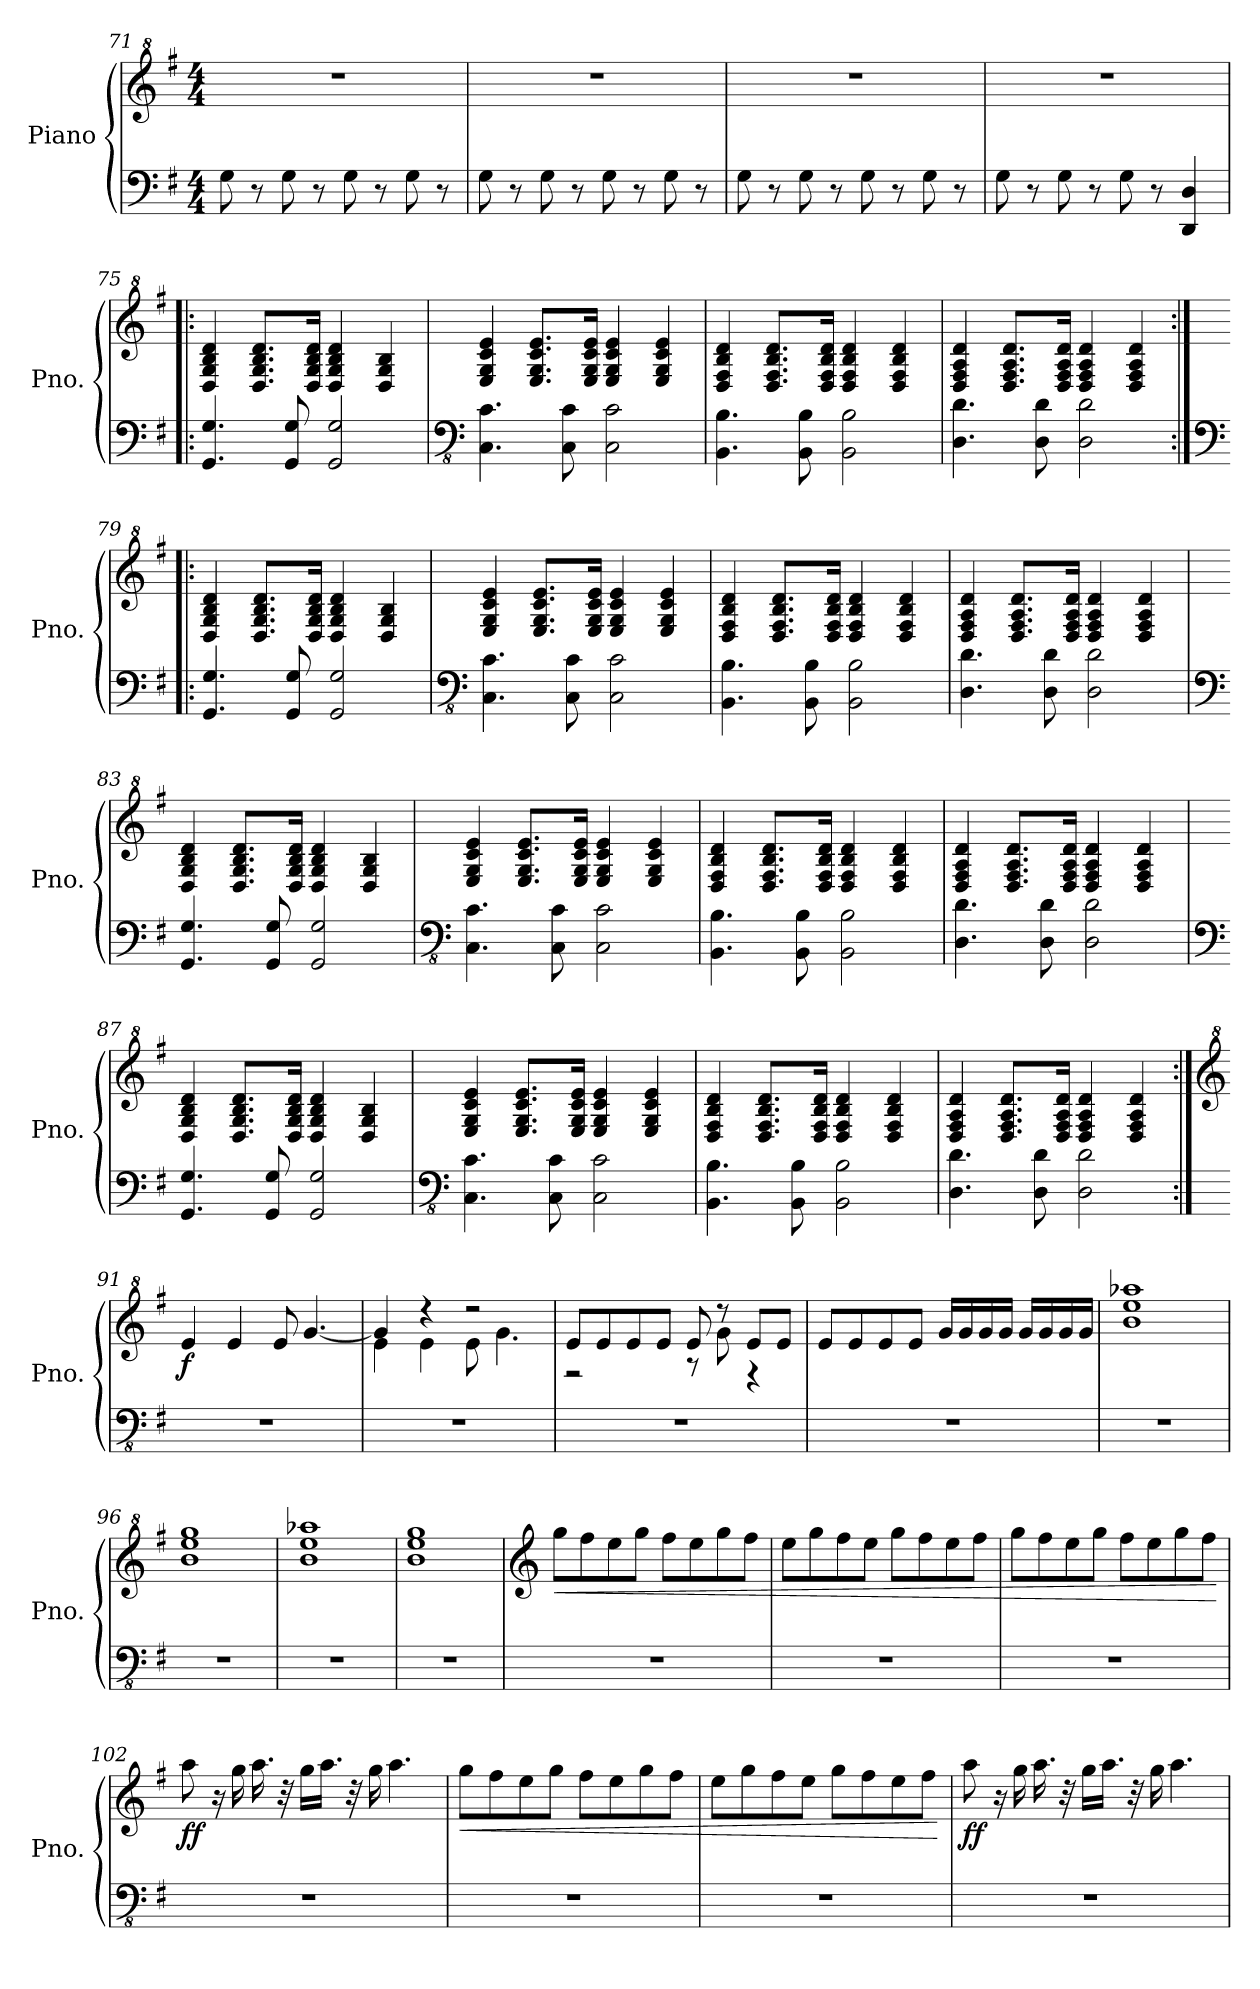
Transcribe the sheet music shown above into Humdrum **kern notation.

**kern	**kern	**dynam
*part1	*part1	*part1
*staff2	*staff1	*staff1/2
*I"Piano	*	*
*I'Pno.	*	*
*clefF4	*clefG^2	*
*k[f#]	*k[f#]	*
*M4/4	*M4/4	*
=71	=71	=71
8G\	1r	.
8r	.	.
8G\	.	.
8r	.	.
8G\	.	.
8r	.	.
8G\	.	.
8r	.	.
!!LO:PB:g=z
=72	=72	=72
*	*MM140	*
8G\	1r	.
8r	.	.
8G\	.	.
8r	.	.
8G\	.	.
8r	.	.
8G\	.	.
8r	.	.
=73	=73	=73
*	*MM130	*
8G\	1r	.
8r	.	.
8G\	.	.
8r	.	.
8G\	.	.
8r	.	.
8G\	.	.
8r	.	.
=74	=74	=74
*	*MM120	*
8G\	1r	.
8r	.	.
8G\	.	.
8r	.	.
8G\	.	.
8r	.	.
4DD/ 4D/	.	.
=75!|:	=75!|:	=75!|:
4.GG/ 4.G/	4d/ 4g/ 4b/ 4dd/	.
.	8.d/ 8.g/ 8.b/ 8.dd/L	.
8GG/ 8G/	.	.
.	16d/ 16g/ 16b/ 16dd/Jk	.
2GG/ 2G/	4d/ 4g/ 4b/ 4dd/	.
.	4d/ 4g/ 4b/	.
=76	=76	=76
*clefFv4	*	*
4.CC\ 4.C\	4e/ 4g/ 4cc/ 4ee/	.
.	8.e/ 8.g/ 8.cc/ 8.ee/L	.
8CC\ 8C\	.	.
.	16e/ 16g/ 16cc/ 16ee/Jk	.
2CC\ 2C\	4e/ 4g/ 4cc/ 4ee/	.
.	4e/ 4g/ 4cc/ 4ee/	.
!!LO:LB:g=z
=77	=77	=77
4.BBB\ 4.BB\	4d/ 4f#/ 4b/ 4dd/	.
.	8.d/ 8.f#/ 8.b/ 8.dd/L	.
8BBB\ 8BB\	.	.
.	16d/ 16f#/ 16b/ 16dd/Jk	.
2BBB\ 2BB\	4d/ 4f#/ 4b/ 4dd/	.
.	4d/ 4f#/ 4b/ 4dd/	.
=78	=78	=78
4.DD\ 4.D\	4d/ 4f#/ 4a/ 4dd/	.
.	8.d/ 8.f#/ 8.a/ 8.dd/L	.
8DD\ 8D\	.	.
.	16d/ 16f#/ 16a/ 16dd/Jk	.
2DD\ 2D\	4d/ 4f#/ 4a/ 4dd/	.
.	4d/ 4f#/ 4a/ 4dd/	.
=79:|!|:	=79:|!|:	=79:|!|:
*clefF4	*	*
4.GG/ 4.G/	4d/ 4g/ 4b/ 4dd/	.
.	8.d/ 8.g/ 8.b/ 8.dd/L	.
8GG/ 8G/	.	.
.	16d/ 16g/ 16b/ 16dd/Jk	.
2GG/ 2G/	4d/ 4g/ 4b/ 4dd/	.
.	4d/ 4g/ 4b/	.
=80	=80	=80
*clefFv4	*	*
4.CC\ 4.C\	4e/ 4g/ 4cc/ 4ee/	.
.	8.e/ 8.g/ 8.cc/ 8.ee/L	.
8CC\ 8C\	.	.
.	16e/ 16g/ 16cc/ 16ee/Jk	.
2CC\ 2C\	4e/ 4g/ 4cc/ 4ee/	.
.	4e/ 4g/ 4cc/ 4ee/	.
=81	=81	=81
4.BBB\ 4.BB\	4d/ 4f#/ 4b/ 4dd/	.
.	8.d/ 8.f#/ 8.b/ 8.dd/L	.
8BBB\ 8BB\	.	.
.	16d/ 16f#/ 16b/ 16dd/Jk	.
2BBB\ 2BB\	4d/ 4f#/ 4b/ 4dd/	.
.	4d/ 4f#/ 4b/ 4dd/	.
!!LO:LB:g=z
=82	=82	=82
4.DD\ 4.D\	4d/ 4f#/ 4a/ 4dd/	.
.	8.d/ 8.f#/ 8.a/ 8.dd/L	.
8DD\ 8D\	.	.
.	16d/ 16f#/ 16a/ 16dd/Jk	.
2DD\ 2D\	4d/ 4f#/ 4a/ 4dd/	.
.	4d/ 4f#/ 4a/ 4dd/	.
=83	=83	=83
*clefF4	*	*
4.GG/ 4.G/	4d/ 4g/ 4b/ 4dd/	.
.	8.d/ 8.g/ 8.b/ 8.dd/L	.
8GG/ 8G/	.	.
.	16d/ 16g/ 16b/ 16dd/Jk	.
2GG/ 2G/	4d/ 4g/ 4b/ 4dd/	.
.	4d/ 4g/ 4b/	.
=84	=84	=84
*clefFv4	*	*
4.CC\ 4.C\	4e/ 4g/ 4cc/ 4ee/	.
.	8.e/ 8.g/ 8.cc/ 8.ee/L	.
8CC\ 8C\	.	.
.	16e/ 16g/ 16cc/ 16ee/Jk	.
2CC\ 2C\	4e/ 4g/ 4cc/ 4ee/	.
.	4e/ 4g/ 4cc/ 4ee/	.
=85	=85	=85
4.BBB\ 4.BB\	4d/ 4f#/ 4b/ 4dd/	.
.	8.d/ 8.f#/ 8.b/ 8.dd/L	.
8BBB\ 8BB\	.	.
.	16d/ 16f#/ 16b/ 16dd/Jk	.
2BBB\ 2BB\	4d/ 4f#/ 4b/ 4dd/	.
.	4d/ 4f#/ 4b/ 4dd/	.
=86	=86	=86
4.DD\ 4.D\	4d/ 4f#/ 4a/ 4dd/	.
.	8.d/ 8.f#/ 8.a/ 8.dd/L	.
8DD\ 8D\	.	.
.	16d/ 16f#/ 16a/ 16dd/Jk	.
2DD\ 2D\	4d/ 4f#/ 4a/ 4dd/	.
.	4d/ 4f#/ 4a/ 4dd/	.
!!LO:LB:g=z
=87	=87	=87
*clefF4	*	*
4.GG/ 4.G/	4d/ 4g/ 4b/ 4dd/	.
.	8.d/ 8.g/ 8.b/ 8.dd/L	.
8GG/ 8G/	.	.
.	16d/ 16g/ 16b/ 16dd/Jk	.
2GG/ 2G/	4d/ 4g/ 4b/ 4dd/	.
.	4d/ 4g/ 4b/	.
=88	=88	=88
*clefFv4	*	*
4.CC\ 4.C\	4e/ 4g/ 4cc/ 4ee/	.
.	8.e/ 8.g/ 8.cc/ 8.ee/L	.
8CC\ 8C\	.	.
.	16e/ 16g/ 16cc/ 16ee/Jk	.
2CC\ 2C\	4e/ 4g/ 4cc/ 4ee/	.
.	4e/ 4g/ 4cc/ 4ee/	.
=89	=89	=89
4.BBB\ 4.BB\	4d/ 4f#/ 4b/ 4dd/	.
.	8.d/ 8.f#/ 8.b/ 8.dd/L	.
8BBB\ 8BB\	.	.
.	16d/ 16f#/ 16b/ 16dd/Jk	.
2BBB\ 2BB\	4d/ 4f#/ 4b/ 4dd/	.
.	4d/ 4f#/ 4b/ 4dd/	.
=90	=90	=90
4.DD\ 4.D\	4d/ 4f#/ 4a/ 4dd/	.
.	8.d/ 8.f#/ 8.a/ 8.dd/L	.
8DD\ 8D\	.	.
.	16d/ 16f#/ 16a/ 16dd/Jk	.
2DD\ 2D\	4d/ 4f#/ 4a/ 4dd/	.
.	4d/ 4f#/ 4a/ 4dd/	.
=91:|!	=91:|!	=91:|!
*	*clefG^2	*
*	*MM150	*
!	!	!LO:DY:b
1r	4ee/	f
.	4ee/	.
.	8ee/	.
.	[4.gg/	.
=92	=92	=92
*	*^	*
1r	4gg/]	4ee\	.
.	4r	4ee\	.
.	2r	8ee\	.
.	.	4.gg\	.
!!LO:LB:g=z	!!
=93	=93	=93	=93
1r	8ee/L	2r	.
.	8ee/	.	.
.	8ee/	.	.
.	8ee/J	.	.
.	8ee/	8r	.
.	8r	8gg\	.
.	8ee/L	4r	.
.	8ee/J	.	.
*	*v	*v	*
=94	=94	=94
1r	8ee/L	.
.	8ee/	.
.	8ee/	.
.	8ee/J	.
.	16gg/LL	.
.	16gg/	.
.	16gg/	.
.	16gg/JJ	.
.	16gg/LL	.
.	16gg/	.
.	16gg/	.
.	16gg/JJ	.
=95	=95	=95
1r	1bb 1eee 1aaa-X	.
=96	=96	=96
1r	1bb 1eee 1ggg	.
=97	=97	=97
1r	1bb 1eee 1aaa-X	.
=98	=98	=98
1r	1bb 1eee 1ggg	.
=99	=99	=99
*	*clefG2	*
!	!	!LO:HP:b
1r	8gg\L	<
.	8ff#\	.
.	8ee\	.
.	8gg\J	.
.	8ff#\L	.
.	8ee\	.
.	8gg\	.
.	8ff#\J	.
!!LO:PB:g=z
=100	=100	=100
1r	8ee\L	.
.	8gg\	.
.	8ff#\	.
.	8ee\J	.
.	8gg\L	.
.	8ff#\	.
.	8ee\	.
.	8ff#\J	.
=101	=101	=101
1r	8gg\L	.
.	8ff#\	.
.	8ee\	.
.	8gg\J	.
.	8ff#\L	.
.	8ee\	.
.	8gg\	.
.	8ff#\J	.
.	.	[
=102	=102	=102
!	!	!LO:DY:b
1r	8aa\	ff
.	16r	.
.	16gg\	.
.	16.aa\	.
.	32r	.
.	16gg\LL	.
.	16.aa\JJ	.
.	32r	.
.	16gg\	.
.	4.aa\	.
=103	=103	=103
!	!	!LO:HP:b
1r	8gg\L	<
.	8ff#\	.
.	8ee\	.
.	8gg\J	.
.	8ff#\L	.
.	8ee\	.
.	8gg\	.
.	8ff#\J	.
!!LO:LB:g=z
=104	=104	=104
1r	8ee\L	.
.	8gg\	.
.	8ff#\	.
.	8ee\J	.
.	8gg\L	.
.	8ff#\	.
.	8ee\	.
.	8ff#\J	.
.	.	[
=105	=105	=105
!	!	!LO:DY:b
1r	8aa\	ff
.	16r	.
.	16gg\	.
.	16.aa\	.
.	32r	.
.	16gg\LL	.
.	16.aa\JJ	.
.	32r	.
.	16gg\	.
.	4.aa\	.
=	=	=
*-	*-	*-
